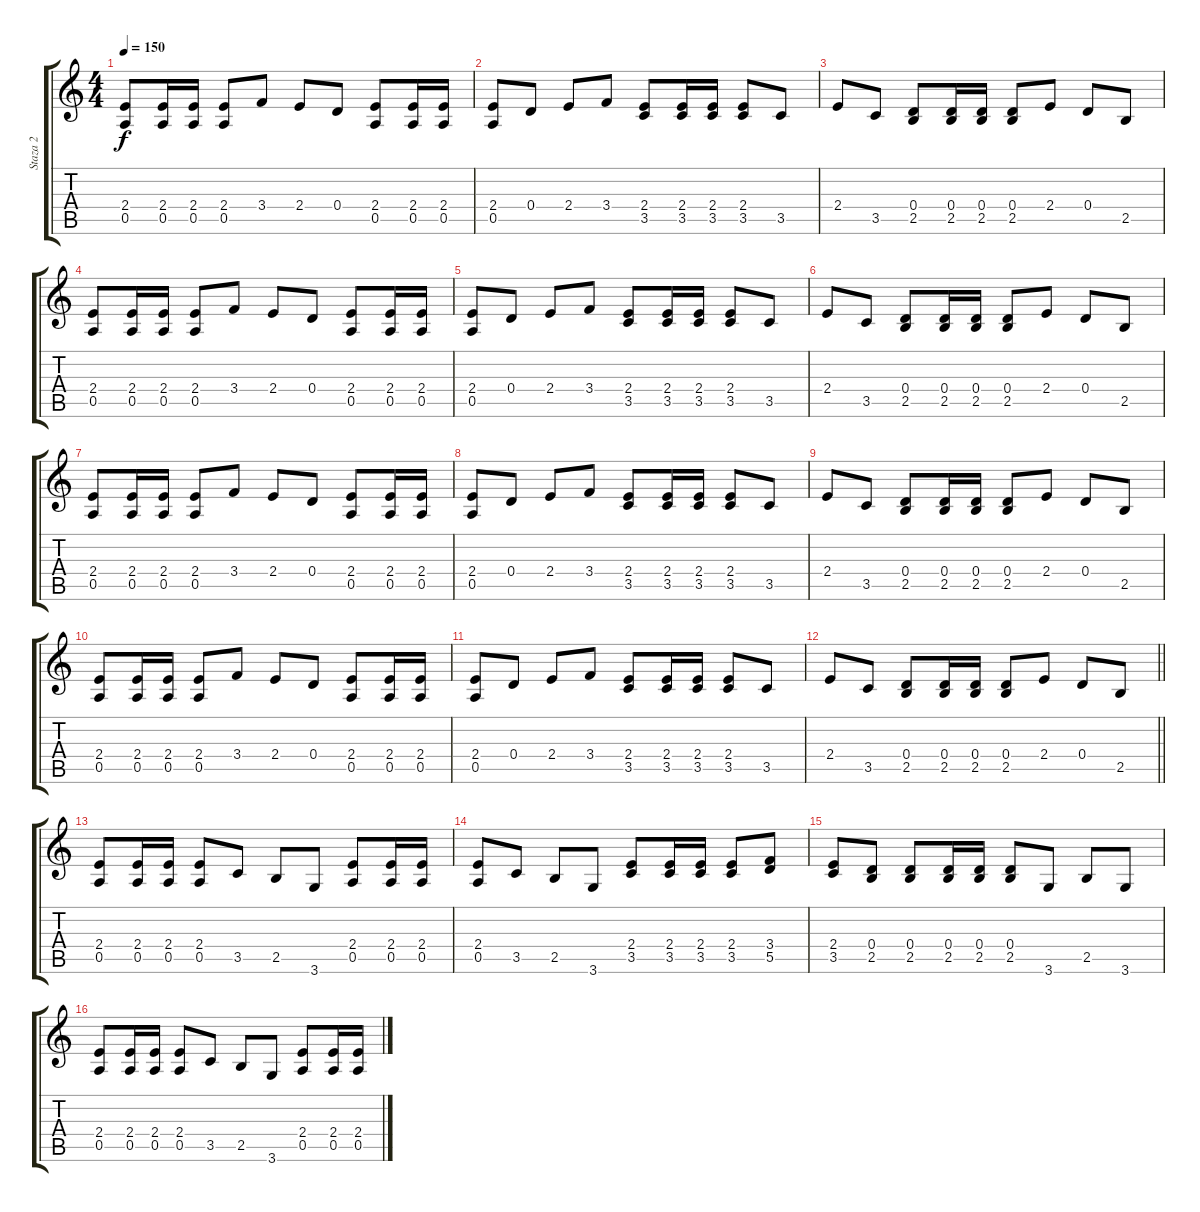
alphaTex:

\track ("Staza 2" "Staza 2") {instrument distortionguitar}
\staff {score tabs}
\tuning (E4 B3 G3 D3 A2 E2) {hide}
\ts (4 4)
\tempo 150
\clef g2
\ks c
(2.4 0.5).8{dy f instrument distortionguitar} (2.4 0.5).16 (2.4 0.5).16 (2.4 0.5).8 3.4.8 2.4.8 0.4.8 (2.4 0.5).8 (2.4 0.5).16 (2.4 0.5).16 |
(2.4 0.5).8 0.4.8 2.4.8 3.4.8 (2.4 3.5).8 (2.4 3.5).16 (2.4 3.5).16 (2.4 3.5).8 3.5.8 |
2.4.8 3.5.8 (0.4 2.5).8 (0.4 2.5).16 (0.4 2.5).16 (0.4 2.5).8 2.4.8 0.4.8 2.5.8 |
(2.4 0.5).8 (2.4 0.5).16 (2.4 0.5).16 (2.4 0.5).8 3.4.8 2.4.8 0.4.8 (2.4 0.5).8 (2.4 0.5).16 (2.4 0.5).16 |
(2.4 0.5).8 0.4.8 2.4.8 3.4.8 (2.4 3.5).8 (2.4 3.5).16 (2.4 3.5).16 (2.4 3.5).8 3.5.8 |
2.4.8 3.5.8 (0.4 2.5).8 (0.4 2.5).16 (0.4 2.5).16 (0.4 2.5).8 2.4.8 0.4.8 2.5.8 |
(2.4 0.5).8 (2.4 0.5).16 (2.4 0.5).16 (2.4 0.5).8 3.4.8 2.4.8 0.4.8 (2.4 0.5).8 (2.4 0.5).16 (2.4 0.5).16 |
(2.4 0.5).8 0.4.8 2.4.8 3.4.8 (2.4 3.5).8 (2.4 3.5).16 (2.4 3.5).16 (2.4 3.5).8 3.5.8 |
2.4.8 3.5.8 (0.4 2.5).8 (0.4 2.5).16 (0.4 2.5).16 (0.4 2.5).8 2.4.8 0.4.8 2.5.8 |
(2.4 0.5).8 (2.4 0.5).16 (2.4 0.5).16 (2.4 0.5).8 3.4.8 2.4.8 0.4.8 (2.4 0.5).8 (2.4 0.5).16 (2.4 0.5).16 |
(2.4 0.5).8 0.4.8 2.4.8 3.4.8 (2.4 3.5).8 (2.4 3.5).16 (2.4 3.5).16 (2.4 3.5).8 3.5.8 |
\barLineRight lightlight
2.4.8 3.5.8 (0.4 2.5).8 (0.4 2.5).16 (0.4 2.5).16 (0.4 2.5).8 2.4.8 0.4.8 2.5.8 |
\section ("" "")
(2.4 0.5).8 (2.4 0.5).16 (2.4 0.5).16 (2.4 0.5).8 3.5.8 2.5.8 3.6.8 (2.4 0.5).8 (2.4 0.5).16 (2.4 0.5).16 |
(2.4 0.5).8 3.5.8 2.5.8 3.6.8 (2.4 3.5).8 (2.4 3.5).16 (2.4 3.5).16 (2.4 3.5).8 (3.4 5.5).8 |
(2.4 3.5).8 (0.4 2.5).8 (0.4 2.5).8 (0.4 2.5).16 (0.4 2.5).16 (0.4 2.5).8 3.6.8 2.5.8 3.6.8 |
(2.4 0.5).8 (2.4 0.5).16 (2.4 0.5).16 (2.4 0.5).8 3.5.8 2.5.8 3.6.8 (2.4 0.5).8 (2.4 0.5).16 (2.4 0.5).16
